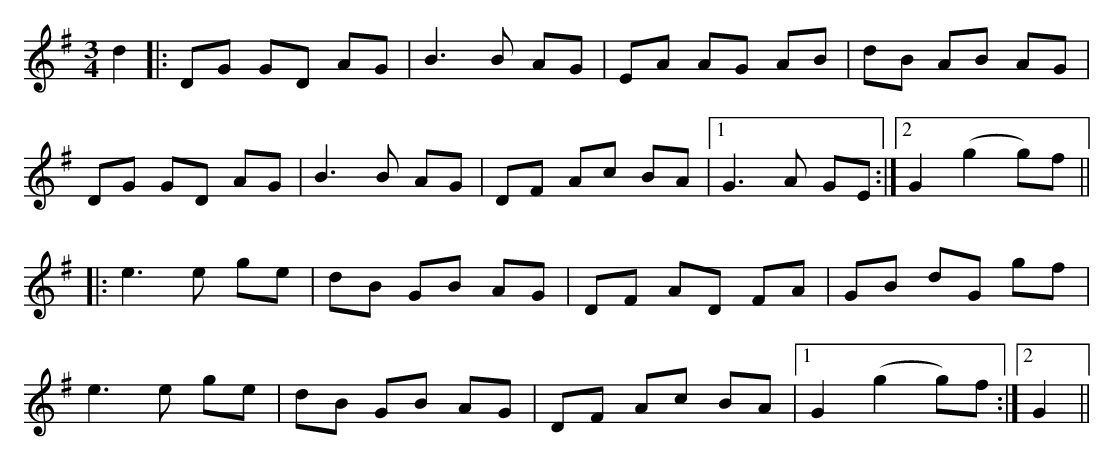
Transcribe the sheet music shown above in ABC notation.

X:1
M:3/4
K:G
d2|:DG GD AG|B3B AG|EA AG AB|dB AB AG|
DG GD AG|B3B AG|DF Ac BA|1 G3A GE:|2 G2 (g2 g)f||
|:e3e ge|dB GB AG|DF AD FA|GB dG gf|
e3e ge|dB GB AG|DF Ac BA|1 G2 (g2 g)f:|2 G2||
